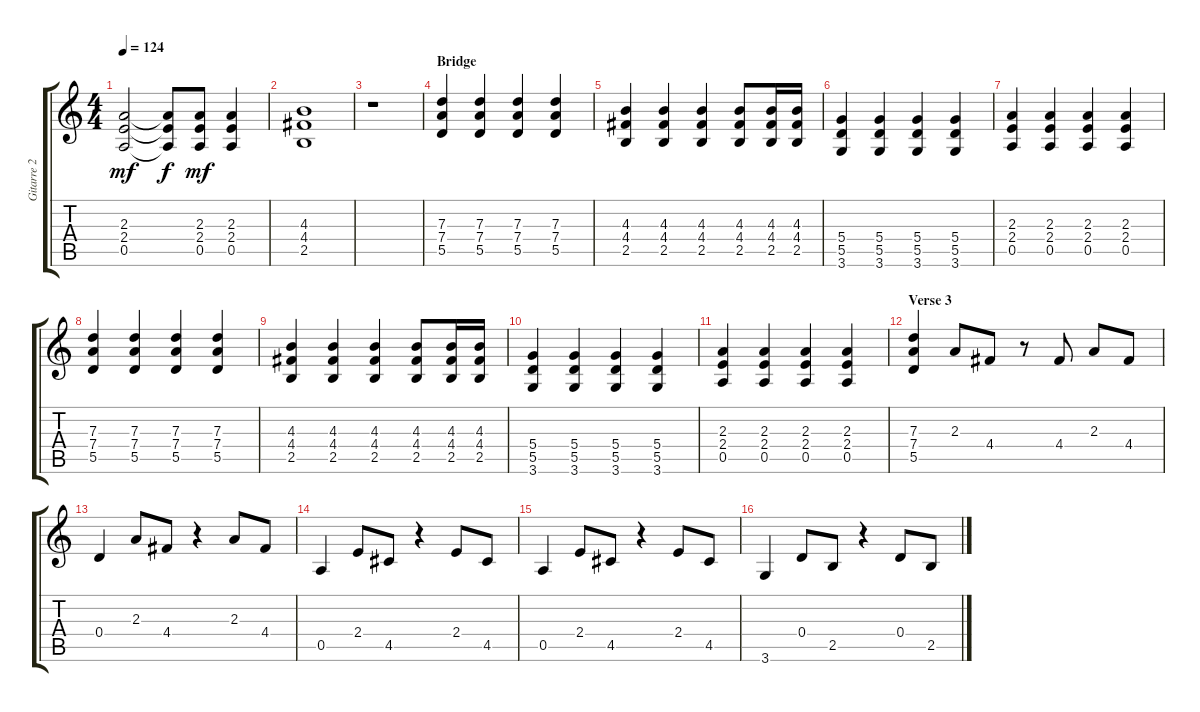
\track ("Gitarre 2 - Farin Urlaub" "Gitarre 2 ") {instrument electricguitarclean}
\staff {score tabs}
\tuning (E4 B3 G3 D3 A2 E2) {hide}
\ts (4 4)
\tempo 124
\clef g2
\ks c
(2.3 2.4 0.5).2{dy mf} (2.3{t} 2.4{t} 0.5{t}).8{dy f} (2.3 2.4 0.5).8{dy mf} (2.3 2.4 0.5).4 |
(4.3 4.4 2.5).1 |
r.1 |
\section ("" "Bridge")
(7.3 7.4 5.5).4 (7.3 7.4 5.5).4 (7.3 7.4 5.5).4 (7.3 7.4 5.5).4 |
(4.3 4.4 2.5).4 (4.3 4.4 2.5).4 (4.3 4.4 2.5).4 (4.3 4.4 2.5).8 (4.3 4.4 2.5).16 (4.3 4.4 2.5).16 |
(5.4 5.5 3.6).4 (5.4 5.5 3.6).4 (5.4 5.5 3.6).4 (5.4 5.5 3.6).4 |
(2.3 2.4 0.5).4 (2.3 2.4 0.5).4 (2.3 2.4 0.5).4 (2.3 2.4 0.5).4 |
(7.3 7.4 5.5).4 (7.3 7.4 5.5).4 (7.3 7.4 5.5).4 (7.3 7.4 5.5).4 |
(4.3 4.4 2.5).4 (4.3 4.4 2.5).4 (4.3 4.4 2.5).4 (4.3 4.4 2.5).8 (4.3 4.4 2.5).16 (4.3 4.4 2.5).16 |
(5.4 5.5 3.6).4 (5.4 5.5 3.6).4 (5.4 5.5 3.6).4 (5.4 5.5 3.6).4 |
(2.3 2.4 0.5).4 (2.3 2.4 0.5).4 (2.3 2.4 0.5).4 (2.3 2.4 0.5).4 |
\section ("" "Verse 3")
(7.3 7.4 5.5).4 2.3.8 4.4.8 r.8 4.4.8 2.3.8 4.4.8 |
0.4.4 2.3.8 4.4.8 r.4 2.3.8 4.4.8 |
0.5.4 2.4.8 4.5.8 r.4 2.4.8 4.5.8 |
0.5.4 2.4.8 4.5.8 r.4 2.4.8 4.5.8 |
3.6.4 0.4.8 2.5.8 r.4 0.4.8 2.5.8
